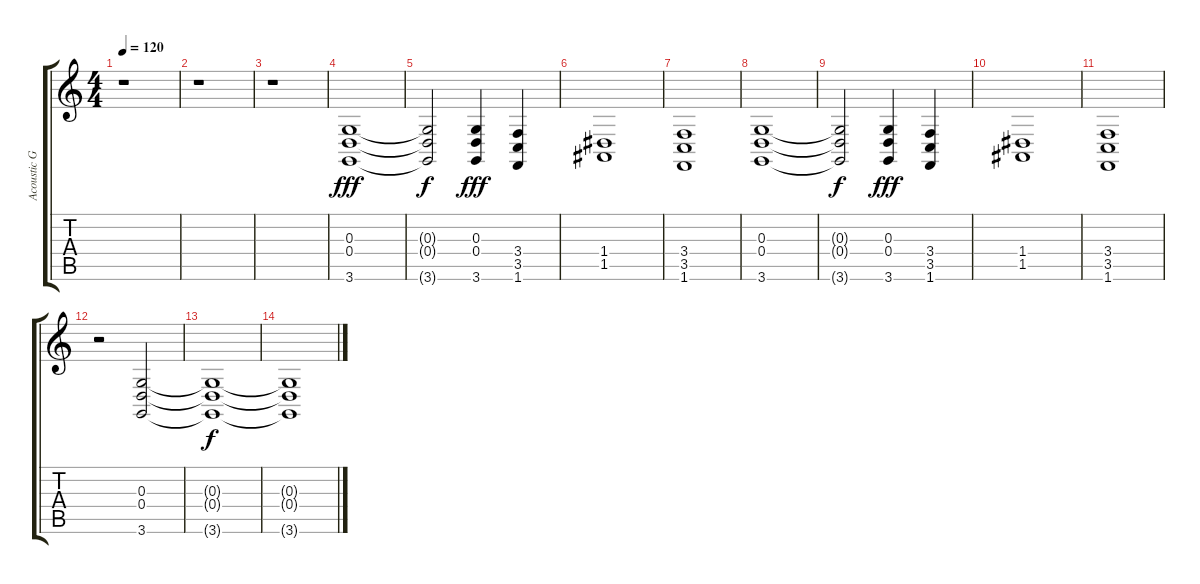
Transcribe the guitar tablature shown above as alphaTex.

\track ("Acoustic Grand Piano" "Acoustic G") {instrument acousticgrandpiano}
\staff {score tabs}
\tuning (E4 B3 G3 D3 A2 E2) {hide}
\ts (4 4)
\tempo 120
\clef g2
\ks c
r.1{dy f} |
r.1 |
r.1 |
(0.3 0.4 3.6).1{dy fff} |
(0.3{t} 0.4{t} 3.6{t}).2{dy f} (0.3 0.4 3.6).4{dy fff} (3.4 3.5 1.6).4 |
(1.4 1.5).1 |
(3.4 3.5 1.6).1 |
(0.3 0.4 3.6).1 |
(0.3{t} 0.4{t} 3.6{t}).2{dy f} (0.3 0.4 3.6).4{dy fff} (3.4 3.5 1.6).4 |
(1.4 1.5).1 |
(3.4 3.5 1.6).1 |
r.2 (0.3 0.4 3.6).2 |
(0.3{t} 0.4{t} 3.6{t}).1{dy f} |
(0.3{t} 0.4{t} 3.6{t}).1
